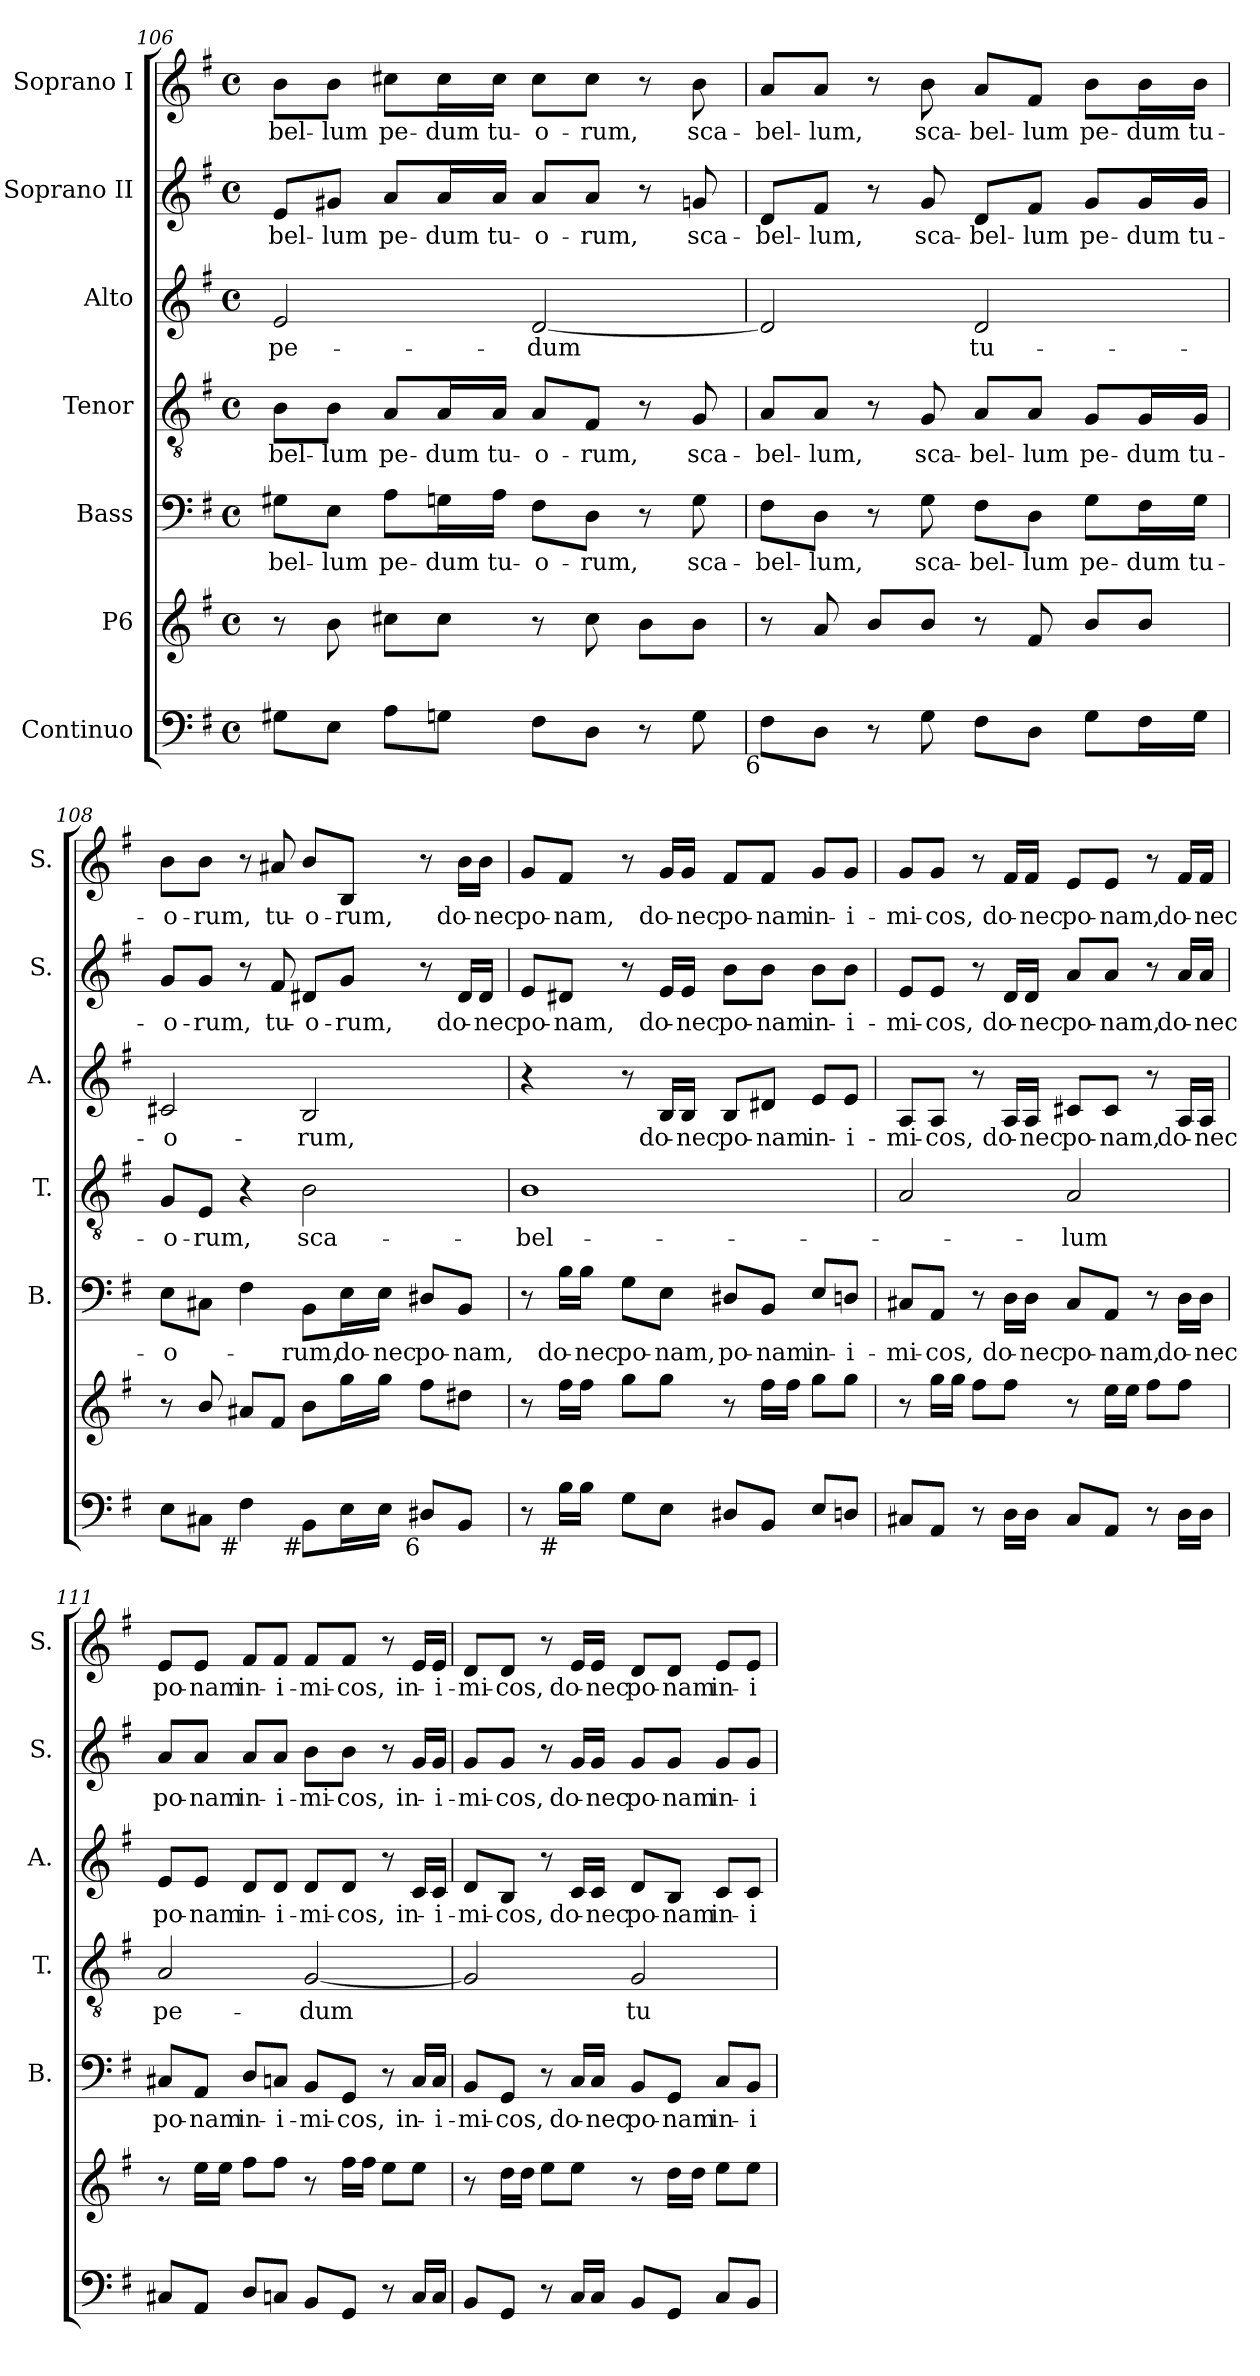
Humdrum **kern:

**kern	**kern	**kern	**text	**kern	**text	**kern	**text	**kern	**text	**kern	**text
*part7	*part6	*part5	*part5	*part4	*part4	*part3	*part3	*part2	*part2	*part1	*part1
*staff7	*staff6	*staff5	*staff5	*staff4	*staff4	*staff3	*staff3	*staff2	*staff2	*staff1	*staff1
*I"Continuo	*I"P6	*I"Bass	*	*I"Tenor	*	*I"Alto	*	*I"Soprano II	*	*I"Soprano I	*
*	*	*I'B.	*	*I'T.	*	*I'A.	*	*I'S.	*	*I'S.	*
*clefF4	*clefG2	*clefF4	*	*clefGv2	*	*clefG2	*	*clefG2	*	*clefG2	*
*	*	*	*	*ITrd7c12	*	*	*	*	*	*	*
*k[f#]	*k[f#]	*k[f#]	*	*k[f#]	*	*k[f#]	*	*k[f#]	*	*k[f#]	*
*G:	*G:	*G:	*	*G:	*	*G:	*	*G:	*	*G:	*
*M4/4	*M4/4	*M4/4	*	*M4/4	*	*M4/4	*	*M4/4	*	*M4/4	*
*met(c)	*met(c)	*met(c)	*	*met(c)	*	*met(c)	*	*met(c)	*	*met(c)	*
=106	=106	=106	=106	=106	=106	=106	=106	=106	=106	=106	=106
!	!	!	!LO:LY:b:color=#000000	!	!	!	!	!	!	!	!
!	!	!	!	!	!LO:LY:b:color=#000000	!	!	!	!	!	!
!	!	!	!	!	!	!	!LO:LY:b:color=#000000	!	!	!	!
!	!	!	!	!	!	!	!	!	!LO:LY:b:color=#000000	!	!
!	!	!	!	!	!	!	!	!	!	!	!LO:LY:b:color=#000000
8G#Xi\L	8r	8G#Xi\L	-bel-	8BBi\L	-bel-	2ei/	pe-	8ei/L	-bel-	8bi\L	-bel-
!	!	!	!LO:LY:b:color=#000000	!	!	!	!	!	!	!	!
!	!	!	!	!	!LO:LY:b:color=#000000	!	!	!	!	!	!
!	!	!	!	!	!	!	!	!	!LO:LY:b:color=#000000	!	!
!	!	!	!	!	!	!	!	!	!	!	!LO:LY:b:color=#000000
8Ei\J	8bi\	8Ei\J	-lum	8BBi\J	-lum	.	.	8g#Xi/J	-lum	8bi\J	-lum
!	!	!	!LO:LY:b:color=#000000	!	!	!	!	!	!	!	!
!	!	!	!	!	!LO:LY:b:color=#000000	!	!	!	!	!	!
!	!	!	!	!	!	!	!	!	!LO:LY:b:color=#000000	!	!
!	!	!	!	!	!	!	!	!	!	!	!LO:LY:b:color=#000000
8Ai\L	8cc#Xi\L	8Ai\L	pe-	8AAi/L	pe-	.	.	8ai/L	pe-	8cc#Xi\L	pe-
!	!	!	!LO:LY:b:color=#000000	!	!	!	!	!	!	!	!
!	!	!	!	!	!LO:LY:b:color=#000000	!	!	!	!	!	!
!	!	!	!	!	!	!	!	!	!LO:LY:b:color=#000000	!	!
!	!	!	!	!	!	!	!	!	!	!	!LO:LY:b:color=#000000
8Gni\J	8cc#i\J	16Gni\L	-dum	16AAi/L	-dum	.	.	16ai/L	-dum	16cc#i\L	-dum
!	!	!	!LO:LY:b:color=#000000	!	!	!	!	!	!	!	!
!	!	!	!	!	!LO:LY:b:color=#000000	!	!	!	!	!	!
!	!	!	!	!	!	!	!	!	!LO:LY:b:color=#000000	!	!
!	!	!	!	!	!	!	!	!	!	!	!LO:LY:b:color=#000000
.	.	16Ai\JJ	tu-	16AAi/JJ	tu-	.	.	16ai/JJ	tu-	16cc#i\JJ	tu-
!	!	!	!LO:LY:b:color=#000000	!	!	!	!	!	!	!	!
!	!	!	!	!	!LO:LY:b:color=#000000	!	!	!	!	!	!
!	!	!	!	!	!	!	!LO:LY:b:color=#000000	!	!	!	!
!	!	!	!	!	!	!	!	!	!LO:LY:b:color=#000000	!	!
!	!	!	!	!	!	!	!	!	!	!	!LO:LY:b:color=#000000
8F#i\L	8r	8F#i\L	-o-	8AAi/L	-o-	[<2di/	-dum	8ai/L	-o-	8cc#i\L	-o-
!	!	!	!LO:LY:b:color=#000000	!	!	!	!	!	!	!	!
!	!	!	!	!	!LO:LY:b:color=#000000	!	!	!	!	!	!
!	!	!	!	!	!	!	!	!	!LO:LY:b:color=#000000	!	!
!	!	!	!	!	!	!	!	!	!	!	!LO:LY:b:color=#000000
8Di\J	8cc#i\	8Di\J	-rum,	8FF#i/J	-rum,	.	.	8ai/J	-rum,	8cc#i\J	-rum,
8r	8bi\L	8r	.	8r	.	.	.	8r	.	8r	.
!	!	!	!LO:LY:b:color=#000000	!	!	!	!	!	!	!	!
!	!	!	!	!	!LO:LY:b:color=#000000	!	!	!	!	!	!
!	!	!	!	!	!	!	!	!	!LO:LY:b:color=#000000	!	!
!	!	!	!	!	!	!	!	!	!	!	!LO:LY:b:color=#000000
8Gi\	8bi\J	8Gi\	sca-	8GGi/	sca-	.	.	8gni/	sca-	8bi\	sca-
!!LO:PB:g=z
=107	=107	=107	=107	=107	=107	=107	=107	=107	=107	=107	=107
!	!	!	!LO:LY:b:color=#000000	!	!	!	!	!	!	!	!
!	!	!	!	!	!LO:LY:b:color=#000000	!	!	!	!	!	!
!	!	!	!	!	!	!	!	!	!LO:LY:b:color=#000000	!	!
!LO:TX:b:rj:t=6	!	!	!	!	!	!	!	!	!	!	!
!	!	!	!	!	!	!	!	!	!	!	!LO:LY:b:color=#000000
8F#i\L	8r	8F#i\L	-bel-	8AAi/L	-bel-	2di/]	.	8di/L	-bel-	8ai/L	-bel-
!	!	!	!LO:LY:b:color=#000000	!	!	!	!	!	!	!	!
!	!	!	!	!	!LO:LY:b:color=#000000	!	!	!	!	!	!
!	!	!	!	!	!	!	!	!	!LO:LY:b:color=#000000	!	!
!	!	!	!	!	!	!	!	!	!	!	!LO:LY:b:color=#000000
8Di\J	8ai/	8Di\J	-lum,	8AAi/J	-lum,	.	.	8f#i/J	-lum,	8ai/J	-lum,
8r	8bi/L	8r	.	8r	.	.	.	8r	.	8r	.
!	!	!	!LO:LY:b:color=#000000	!	!	!	!	!	!	!	!
!	!	!	!	!	!LO:LY:b:color=#000000	!	!	!	!	!	!
!	!	!	!	!	!	!	!	!	!LO:LY:b:color=#000000	!	!
!	!	!	!	!	!	!	!	!	!	!	!LO:LY:b:color=#000000
8Gi\	8bi/J	8Gi\	sca-	8GGi/	sca-	.	.	8gi/	sca-	8bi\	sca-
!	!	!	!LO:LY:b:color=#000000	!	!	!	!	!	!	!	!
!	!	!	!	!	!LO:LY:b:color=#000000	!	!	!	!	!	!
!	!	!	!	!	!	!	!LO:LY:b:color=#000000	!	!	!	!
!	!	!	!	!	!	!	!	!	!LO:LY:b:color=#000000	!	!
!	!	!	!	!	!	!	!	!	!	!	!LO:LY:b:color=#000000
8F#i\L	8r	8F#i\L	-bel-	8AAi/L	-bel-	2di/	tu-	8di/L	-bel-	8ai/L	-bel-
!	!	!	!LO:LY:b:color=#000000	!	!	!	!	!	!	!	!
!	!	!	!	!	!LO:LY:b:color=#000000	!	!	!	!	!	!
!	!	!	!	!	!	!	!	!	!LO:LY:b:color=#000000	!	!
!	!	!	!	!	!	!	!	!	!	!	!LO:LY:b:color=#000000
8Di\J	8f#i/	8Di\J	-lum	8AAi/J	-lum	.	.	8f#i/J	-lum	8f#i/J	-lum
!	!	!	!LO:LY:b:color=#000000	!	!	!	!	!	!	!	!
!	!	!	!	!	!LO:LY:b:color=#000000	!	!	!	!	!	!
!	!	!	!	!	!	!	!	!	!LO:LY:b:color=#000000	!	!
!	!	!	!	!	!	!	!	!	!	!	!LO:LY:b:color=#000000
8Gi\L	8bi/L	8Gi\L	pe-	8GGi/L	pe-	.	.	8gi/L	pe-	8bi\L	pe-
!	!	!	!LO:LY:b:color=#000000	!	!	!	!	!	!	!	!
!	!	!	!	!	!LO:LY:b:color=#000000	!	!	!	!	!	!
!	!	!	!	!	!	!	!	!	!LO:LY:b:color=#000000	!	!
!	!	!	!	!	!	!	!	!	!	!	!LO:LY:b:color=#000000
16F#i\L	8bi/J	16F#i\L	-dum	16GGi/L	-dum	.	.	16gi/L	-dum	16bi\L	-dum
!	!	!	!LO:LY:b:color=#000000	!	!	!	!	!	!	!	!
!	!	!	!	!	!LO:LY:b:color=#000000	!	!	!	!	!	!
!	!	!	!	!	!	!	!	!	!LO:LY:b:color=#000000	!	!
!	!	!	!	!	!	!	!	!	!	!	!LO:LY:b:color=#000000
16Gi\JJ	.	16Gi\JJ	tu-	16GGi/JJ	tu-	.	.	16gi/JJ	tu-	16bi\JJ	tu-
=108	=108	=108	=108	=108	=108	=108	=108	=108	=108	=108	=108
!	!	!	!LO:LY:b:color=#000000	!	!	!	!	!	!	!	!
!	!	!	!	!	!LO:LY:b:color=#000000	!	!	!	!	!	!
!	!	!	!	!	!	!	!LO:LY:b:color=#000000	!	!	!	!
!	!	!	!	!	!	!	!	!	!LO:LY:b:color=#000000	!	!
!	!	!	!	!	!	!	!	!	!	!	!LO:LY:b:color=#000000
8Ei\L	8r	8Ei\L	-o-	8GGi/L	-o-	2c#Xi/	-o-	8gi/L	-o-	8bi\L	-o-
!	!	!	!	!	!LO:LY:b:color=#000000	!	!	!	!	!	!
!	!	!	!	!	!	!	!	!	!LO:LY:b:color=#000000	!	!
!	!	!	!	!	!	!	!	!	!	!	!LO:LY:b:color=#000000
8C#Xi\J	8bi/	8C#Xi\J	.	8EEi/J	-rum,	.	.	8gi/J	-rum,	8bi\J	-rum,
!LO:TX:b:rj:t=#	!	!	!	!	!	!	!	!	!	!	!
4F#i\	8a#Xi/L	4F#i\	.	4r	.	.	.	8r	.	8r	.
!	!	!	!	!	!	!	!	!	!LO:LY:b:color=#000000	!	!
!	!	!	!	!	!	!	!	!	!	!	!LO:LY:b:color=#000000
.	8f#i/J	.	.	.	.	.	.	8f#i/	tu-	8a#Xi/	tu-
!	!	!	!LO:LY:b:color=#000000	!	!	!	!	!	!	!	!
!	!	!	!	!	!LO:LY:b:color=#000000	!	!	!	!	!	!
!	!	!	!	!	!	!	!LO:LY:b:color=#000000	!	!	!	!
!	!	!	!	!	!	!	!	!	!LO:LY:b:color=#000000	!	!
!LO:TX:b:rj:t=#	!	!	!	!	!	!	!	!	!	!	!
!	!	!	!	!	!	!	!	!	!	!	!LO:LY:b:color=#000000
8BBi\L	8bi\L	8BBi\L	-rum,	2BBi\	sca-	2Bi/	-rum,	8d#Xi/L	-o-	8bi/L	-o-
!	!	!	!LO:LY:b:color=#000000	!	!	!	!	!	!	!	!
!	!	!	!	!	!	!	!	!	!LO:LY:b:color=#000000	!	!
!	!	!	!	!	!	!	!	!	!	!	!LO:LY:b:color=#000000
16Ei\L	16ggi\L	16Ei\L	do-	.	.	.	.	8gi/J	-rum,	8Bi/J	-rum,
!	!	!	!LO:LY:b:color=#000000	!	!	!	!	!	!	!	!
16Ei\JJ	16ggi\JJ	16Ei\JJ	-nec	.	.	.	.	.	.	.	.
!LO:TX:b:rj:t=6	!	!	!	!	!	!	!	!	!	!	!
!	!	!	!LO:LY:b:color=#000000	!	!	!	!	!	!	!	!
8D#Xi/L	8ff#i\L	8D#Xi/L	po-	.	.	.	.	8r	.	8r	.
!	!	!	!LO:LY:b:color=#000000	!	!	!	!	!	!	!	!
!	!	!	!	!	!	!	!	!	!LO:LY:b:color=#000000	!	!
!	!	!	!	!	!	!	!	!	!	!	!LO:LY:b:color=#000000
8BBi/J	8dd#Xi\J	8BBi/J	-nam,	.	.	.	.	16d#i/LL	do-	16bi\LL	do-
!	!	!	!	!	!	!	!	!	!LO:LY:b:color=#000000	!	!
!	!	!	!	!	!	!	!	!	!	!	!LO:LY:b:color=#000000
.	.	.	.	.	.	.	.	16d#i/JJ	-nec	16bi\JJ	-nec
=109	=109	=109	=109	=109	=109	=109	=109	=109	=109	=109	=109
!	!	!	!	!	!LO:LY:b:color=#000000	!	!	!	!	!	!
!	!	!	!	!	!	!	!	!	!LO:LY:b:color=#000000	!	!
!	!	!	!	!	!	!	!	!	!	!	!LO:LY:b:color=#000000
8r	8r	8r	.	1BBi	-bel-	4r	.	8ei/L	po-	8gi/L	po-
!	!	!	!LO:LY:b:color=#000000	!	!	!	!	!	!	!	!
!	!	!	!	!	!	!	!	!	!LO:LY:b:color=#000000	!	!
!LO:TX:b:rj:t=#	!	!	!	!	!	!	!	!	!	!	!
!	!	!	!	!	!	!	!	!	!	!	!LO:LY:b:color=#000000
16Bi\LL	16ff#i\LL	16Bi\LL	do-	.	.	.	.	8d#Xi/J	-nam,	8f#i/J	-nam,
!	!	!	!LO:LY:b:color=#000000	!	!	!	!	!	!	!	!
16Bi\JJ	16ff#i\JJ	16Bi\JJ	-nec	.	.	.	.	.	.	.	.
!	!	!	!LO:LY:b:color=#000000	!	!	!	!	!	!	!	!
8Gi\L	8ggi\L	8Gi\L	po-	.	.	8r	.	8r	.	8r	.
!	!	!	!LO:LY:b:color=#000000	!	!	!	!	!	!	!	!
!	!	!	!	!	!	!	!LO:LY:b:color=#000000	!	!	!	!
!	!	!	!	!	!	!	!	!	!LO:LY:b:color=#000000	!	!
!	!	!	!	!	!	!	!	!	!	!	!LO:LY:b:color=#000000
8Ei\J	8ggi\J	8Ei\J	-nam,	.	.	16Bi/LL	do-	16ei/LL	do-	16gi/LL	do-
!	!	!	!	!	!	!	!LO:LY:b:color=#000000	!	!	!	!
!	!	!	!	!	!	!	!	!	!LO:LY:b:color=#000000	!	!
!	!	!	!	!	!	!	!	!	!	!	!LO:LY:b:color=#000000
.	.	.	.	.	.	16Bi/JJ	-nec	16ei/JJ	-nec	16gi/JJ	-nec
!	!	!	!LO:LY:b:color=#000000	!	!	!	!	!	!	!	!
!	!	!	!	!	!	!	!LO:LY:b:color=#000000	!	!	!	!
!	!	!	!	!	!	!	!	!	!LO:LY:b:color=#000000	!	!
!	!	!	!	!	!	!	!	!	!	!	!LO:LY:b:color=#000000
8D#Xi/L	8r	8D#Xi/L	po-	.	.	8Bi/L	po-	8bi\L	po-	8f#i/L	po-
!	!	!	!LO:LY:b:color=#000000	!	!	!	!	!	!	!	!
!	!	!	!	!	!	!	!LO:LY:b:color=#000000	!	!	!	!
!	!	!	!	!	!	!	!	!	!LO:LY:b:color=#000000	!	!
!	!	!	!	!	!	!	!	!	!	!	!LO:LY:b:color=#000000
8BBi/J	16ff#i\LL	8BBi/J	-nam	.	.	8d#Xi/J	-nam	8bi\J	-nam	8f#i/J	-nam
.	16ff#i\JJ	.	.	.	.	.	.	.	.	.	.
!	!	!	!LO:LY:b:color=#000000	!	!	!	!	!	!	!	!
!	!	!	!	!	!	!	!LO:LY:b:color=#000000	!	!	!	!
!	!	!	!	!	!	!	!	!	!LO:LY:b:color=#000000	!	!
!	!	!	!	!	!	!	!	!	!	!	!LO:LY:b:color=#000000
8Ei/L	8ggi\L	8Ei/L	in-	.	.	8ei/L	in-	8bi\L	in-	8gi/L	in-
!	!	!	!LO:LY:b:color=#000000	!	!	!	!	!	!	!	!
!	!	!	!	!	!	!	!LO:LY:b:color=#000000	!	!	!	!
!	!	!	!	!	!	!	!	!	!LO:LY:b:color=#000000	!	!
!	!	!	!	!	!	!	!	!	!	!	!LO:LY:b:color=#000000
8Dni/J	8ggi\J	8Dni/J	-i-	.	.	8ei/J	-i-	8bi\J	-i-	8gi/J	-i-
!!LO:LB:g=z
=110	=110	=110	=110	=110	=110	=110	=110	=110	=110	=110	=110
!	!	!	!LO:LY:b:color=#000000	!	!	!	!	!	!	!	!
!	!	!	!	!	!	!	!LO:LY:b:color=#000000	!	!	!	!
!	!	!	!	!	!	!	!	!	!LO:LY:b:color=#000000	!	!
!	!	!	!	!	!	!	!	!	!	!	!LO:LY:b:color=#000000
8C#Xi/L	8r	8C#Xi/L	-mi-	2AAi/	.	8Ai/L	-mi-	8ei/L	-mi-	8gi/L	-mi-
!	!	!	!LO:LY:b:color=#000000	!	!	!	!	!	!	!	!
!	!	!	!	!	!	!	!LO:LY:b:color=#000000	!	!	!	!
!	!	!	!	!	!	!	!	!	!LO:LY:b:color=#000000	!	!
!	!	!	!	!	!	!	!	!	!	!	!LO:LY:b:color=#000000
8AAi/J	16ggi\LL	8AAi/J	-cos,	.	.	8Ai/J	-cos,	8ei/J	-cos,	8gi/J	-cos,
.	16ggi\JJ	.	.	.	.	.	.	.	.	.	.
8r	8ff#i\L	8r	.	.	.	8r	.	8r	.	8r	.
!	!	!	!LO:LY:b:color=#000000	!	!	!	!	!	!	!	!
!	!	!	!	!	!	!	!LO:LY:b:color=#000000	!	!	!	!
!	!	!	!	!	!	!	!	!	!LO:LY:b:color=#000000	!	!
!	!	!	!	!	!	!	!	!	!	!	!LO:LY:b:color=#000000
16Di\LL	8ff#i\J	16Di\LL	do-	.	.	16Ai/LL	do-	16di/LL	do-	16f#i/LL	do-
!	!	!	!LO:LY:b:color=#000000	!	!	!	!	!	!	!	!
!	!	!	!	!	!	!	!LO:LY:b:color=#000000	!	!	!	!
!	!	!	!	!	!	!	!	!	!LO:LY:b:color=#000000	!	!
!	!	!	!	!	!	!	!	!	!	!	!LO:LY:b:color=#000000
16Di\JJ	.	16Di\JJ	-nec	.	.	16Ai/JJ	-nec	16di/JJ	-nec	16f#i/JJ	-nec
!	!	!	!LO:LY:b:color=#000000	!	!	!	!	!	!	!	!
!	!	!	!	!	!LO:LY:b:color=#000000	!	!	!	!	!	!
!	!	!	!	!	!	!	!LO:LY:b:color=#000000	!	!	!	!
!	!	!	!	!	!	!	!	!	!LO:LY:b:color=#000000	!	!
!	!	!	!	!	!	!	!	!	!	!	!LO:LY:b:color=#000000
8C#i/L	8r	8C#i/L	po-	2AAi/	-lum	8c#Xi/L	po-	8ai/L	po-	8ei/L	po-
!	!	!	!LO:LY:b:color=#000000	!	!	!	!	!	!	!	!
!	!	!	!	!	!	!	!LO:LY:b:color=#000000	!	!	!	!
!	!	!	!	!	!	!	!	!	!LO:LY:b:color=#000000	!	!
!	!	!	!	!	!	!	!	!	!	!	!LO:LY:b:color=#000000
8AAi/J	16eei\LL	8AAi/J	-nam,	.	.	8c#i/J	-nam,	8ai/J	-nam,	8ei/J	-nam,
.	16eei\JJ	.	.	.	.	.	.	.	.	.	.
8r	8ff#i\L	8r	.	.	.	8r	.	8r	.	8r	.
!	!	!	!LO:LY:b:color=#000000	!	!	!	!	!	!	!	!
!	!	!	!	!	!	!	!LO:LY:b:color=#000000	!	!	!	!
!	!	!	!	!	!	!	!	!	!LO:LY:b:color=#000000	!	!
!	!	!	!	!	!	!	!	!	!	!	!LO:LY:b:color=#000000
16Di\LL	8ff#i\J	16Di\LL	do-	.	.	16Ai/LL	do-	16ai/LL	do-	16f#i/LL	do-
!	!	!	!LO:LY:b:color=#000000	!	!	!	!	!	!	!	!
!	!	!	!	!	!	!	!LO:LY:b:color=#000000	!	!	!	!
!	!	!	!	!	!	!	!	!	!LO:LY:b:color=#000000	!	!
!	!	!	!	!	!	!	!	!	!	!	!LO:LY:b:color=#000000
16Di\JJ	.	16Di\JJ	-nec	.	.	16Ai/JJ	-nec	16ai/JJ	-nec	16f#i/JJ	-nec
=111	=111	=111	=111	=111	=111	=111	=111	=111	=111	=111	=111
!	!	!	!LO:LY:b:color=#000000	!	!	!	!	!	!	!	!
!	!	!	!	!	!LO:LY:b:color=#000000	!	!	!	!	!	!
!	!	!	!	!	!	!	!LO:LY:b:color=#000000	!	!	!	!
!	!	!	!	!	!	!	!	!	!LO:LY:b:color=#000000	!	!
!	!	!	!	!	!	!	!	!	!	!	!LO:LY:b:color=#000000
8C#Xi/L	8r	8C#Xi/L	po-	2AAi/	pe-	8ei/L	po-	8ai/L	po-	8ei/L	po-
!	!	!	!LO:LY:b:color=#000000	!	!	!	!	!	!	!	!
!	!	!	!	!	!	!	!LO:LY:b:color=#000000	!	!	!	!
!	!	!	!	!	!	!	!	!	!LO:LY:b:color=#000000	!	!
!	!	!	!	!	!	!	!	!	!	!	!LO:LY:b:color=#000000
8AAi/J	16eei\LL	8AAi/J	-nam	.	.	8ei/J	-nam	8ai/J	-nam	8ei/J	-nam
.	16eei\JJ	.	.	.	.	.	.	.	.	.	.
!	!	!	!LO:LY:b:color=#000000	!	!	!	!	!	!	!	!
!	!	!	!	!	!	!	!LO:LY:b:color=#000000	!	!	!	!
!	!	!	!	!	!	!	!	!	!LO:LY:b:color=#000000	!	!
!	!	!	!	!	!	!	!	!	!	!	!LO:LY:b:color=#000000
8Di/L	8ff#i\L	8Di/L	in-	.	.	8di/L	in-	8ai/L	in-	8f#i/L	in-
!	!	!	!LO:LY:b:color=#000000	!	!	!	!	!	!	!	!
!	!	!	!	!	!	!	!LO:LY:b:color=#000000	!	!	!	!
!	!	!	!	!	!	!	!	!	!LO:LY:b:color=#000000	!	!
!	!	!	!	!	!	!	!	!	!	!	!LO:LY:b:color=#000000
8Cni/J	8ff#i\J	8Cni/J	-i-	.	.	8di/J	-i-	8ai/J	-i-	8f#i/J	-i-
!	!	!	!LO:LY:b:color=#000000	!	!	!	!	!	!	!	!
!	!	!	!	!	!LO:LY:b:color=#000000	!	!	!	!	!	!
!	!	!	!	!	!	!	!LO:LY:b:color=#000000	!	!	!	!
!	!	!	!	!	!	!	!	!	!LO:LY:b:color=#000000	!	!
!	!	!	!	!	!	!	!	!	!	!	!LO:LY:b:color=#000000
8BBi/L	8r	8BBi/L	-mi-	[<2GGi/	-dum	8di/L	-mi-	8bi\L	-mi-	8f#i/L	-mi-
!	!	!	!LO:LY:b:color=#000000	!	!	!	!	!	!	!	!
!	!	!	!	!	!	!	!LO:LY:b:color=#000000	!	!	!	!
!	!	!	!	!	!	!	!	!	!LO:LY:b:color=#000000	!	!
!	!	!	!	!	!	!	!	!	!	!	!LO:LY:b:color=#000000
8GGi/J	16ff#i\LL	8GGi/J	-cos,	.	.	8di/J	-cos,	8bi\J	-cos,	8f#i/J	-cos,
.	16ff#i\JJ	.	.	.	.	.	.	.	.	.	.
8r	8eei\L	8r	.	.	.	8r	.	8r	.	8r	.
!	!	!	!LO:LY:b:color=#000000	!	!	!	!	!	!	!	!
!	!	!	!	!	!	!	!LO:LY:b:color=#000000	!	!	!	!
!	!	!	!	!	!	!	!	!	!LO:LY:b:color=#000000	!	!
!	!	!	!	!	!	!	!	!	!	!	!LO:LY:b:color=#000000
16Ci/LL	8eei\J	16Ci/LL	in-	.	.	16ci/LL	in-	16gi/LL	in-	16ei/LL	in-
!	!	!	!LO:LY:b:color=#000000	!	!	!	!	!	!	!	!
!	!	!	!	!	!	!	!LO:LY:b:color=#000000	!	!	!	!
!	!	!	!	!	!	!	!	!	!LO:LY:b:color=#000000	!	!
!	!	!	!	!	!	!	!	!	!	!	!LO:LY:b:color=#000000
16Ci/JJ	.	16Ci/JJ	-i-	.	.	16ci/JJ	-i-	16gi/JJ	-i-	16ei/JJ	-i-
=112	=112	=112	=112	=112	=112	=112	=112	=112	=112	=112	=112
!	!	!	!LO:LY:b:color=#000000	!	!	!	!	!	!	!	!
!	!	!	!	!	!	!	!LO:LY:b:color=#000000	!	!	!	!
!	!	!	!	!	!	!	!	!	!LO:LY:b:color=#000000	!	!
!	!	!	!	!	!	!	!	!	!	!	!LO:LY:b:color=#000000
8BBi/L	8r	8BBi/L	-mi-	2GGi/]	.	8di/L	-mi-	8gi/L	-mi-	8di/L	-mi-
!	!	!	!LO:LY:b:color=#000000	!	!	!	!	!	!	!	!
!	!	!	!	!	!	!	!LO:LY:b:color=#000000	!	!	!	!
!	!	!	!	!	!	!	!	!	!LO:LY:b:color=#000000	!	!
!	!	!	!	!	!	!	!	!	!	!	!LO:LY:b:color=#000000
8GGi/J	16ddi\LL	8GGi/J	-cos,	.	.	8Bi/J	-cos,	8gi/J	-cos,	8di/J	-cos,
.	16ddi\JJ	.	.	.	.	.	.	.	.	.	.
8r	8eei\L	8r	.	.	.	8r	.	8r	.	8r	.
!	!	!	!LO:LY:b:color=#000000	!	!	!	!	!	!	!	!
!	!	!	!	!	!	!	!LO:LY:b:color=#000000	!	!	!	!
!	!	!	!	!	!	!	!	!	!LO:LY:b:color=#000000	!	!
!	!	!	!	!	!	!	!	!	!	!	!LO:LY:b:color=#000000
16Ci/LL	8eei\J	16Ci/LL	do-	.	.	16ci/LL	do-	16gi/LL	do-	16ei/LL	do-
!	!	!	!LO:LY:b:color=#000000	!	!	!	!	!	!	!	!
!	!	!	!	!	!	!	!LO:LY:b:color=#000000	!	!	!	!
!	!	!	!	!	!	!	!	!	!LO:LY:b:color=#000000	!	!
!	!	!	!	!	!	!	!	!	!	!	!LO:LY:b:color=#000000
16Ci/JJ	.	16Ci/JJ	-nec	.	.	16ci/JJ	-nec	16gi/JJ	-nec	16ei/JJ	-nec
!	!	!	!LO:LY:b:color=#000000	!	!	!	!	!	!	!	!
!	!	!	!	!	!LO:LY:b:color=#000000	!	!	!	!	!	!
!	!	!	!	!	!	!	!LO:LY:b:color=#000000	!	!	!	!
!	!	!	!	!	!	!	!	!	!LO:LY:b:color=#000000	!	!
!	!	!	!	!	!	!	!	!	!	!	!LO:LY:b:color=#000000
8BBi/L	8r	8BBi/L	po-	2GGi/	tu-	8di/L	po-	8gi/L	po-	8di/L	po-
!	!	!	!LO:LY:b:color=#000000	!	!	!	!	!	!	!	!
!	!	!	!	!	!	!	!LO:LY:b:color=#000000	!	!	!	!
!	!	!	!	!	!	!	!	!	!LO:LY:b:color=#000000	!	!
!	!	!	!	!	!	!	!	!	!	!	!LO:LY:b:color=#000000
8GGi/J	16ddi\LL	8GGi/J	-nam	.	.	8Bi/J	-nam	8gi/J	-nam	8di/J	-nam
.	16ddi\JJ	.	.	.	.	.	.	.	.	.	.
!	!	!	!LO:LY:b:color=#000000	!	!	!	!	!	!	!	!
!	!	!	!	!	!	!	!LO:LY:b:color=#000000	!	!	!	!
!	!	!	!	!	!	!	!	!	!LO:LY:b:color=#000000	!	!
!	!	!	!	!	!	!	!	!	!	!	!LO:LY:b:color=#000000
8Ci/L	8eei\L	8Ci/L	in-	.	.	8ci/L	in-	8gi/L	in-	8ei/L	in-
!	!	!	!LO:LY:b:color=#000000	!	!	!	!	!	!	!	!
!	!	!	!	!	!	!	!LO:LY:b:color=#000000	!	!	!	!
!	!	!	!	!	!	!	!	!	!LO:LY:b:color=#000000	!	!
!	!	!	!	!	!	!	!	!	!	!	!LO:LY:b:color=#000000
8BBi/J	8eei\J	8BBi/J	-i-	.	.	8ci/J	-i-	8gi/J	-i-	8ei/J	-i-
=	=	=	=	=	=	=	=	=	=	=	=
*-	*-	*-	*-	*-	*-	*-	*-	*-	*-	*-	*-
